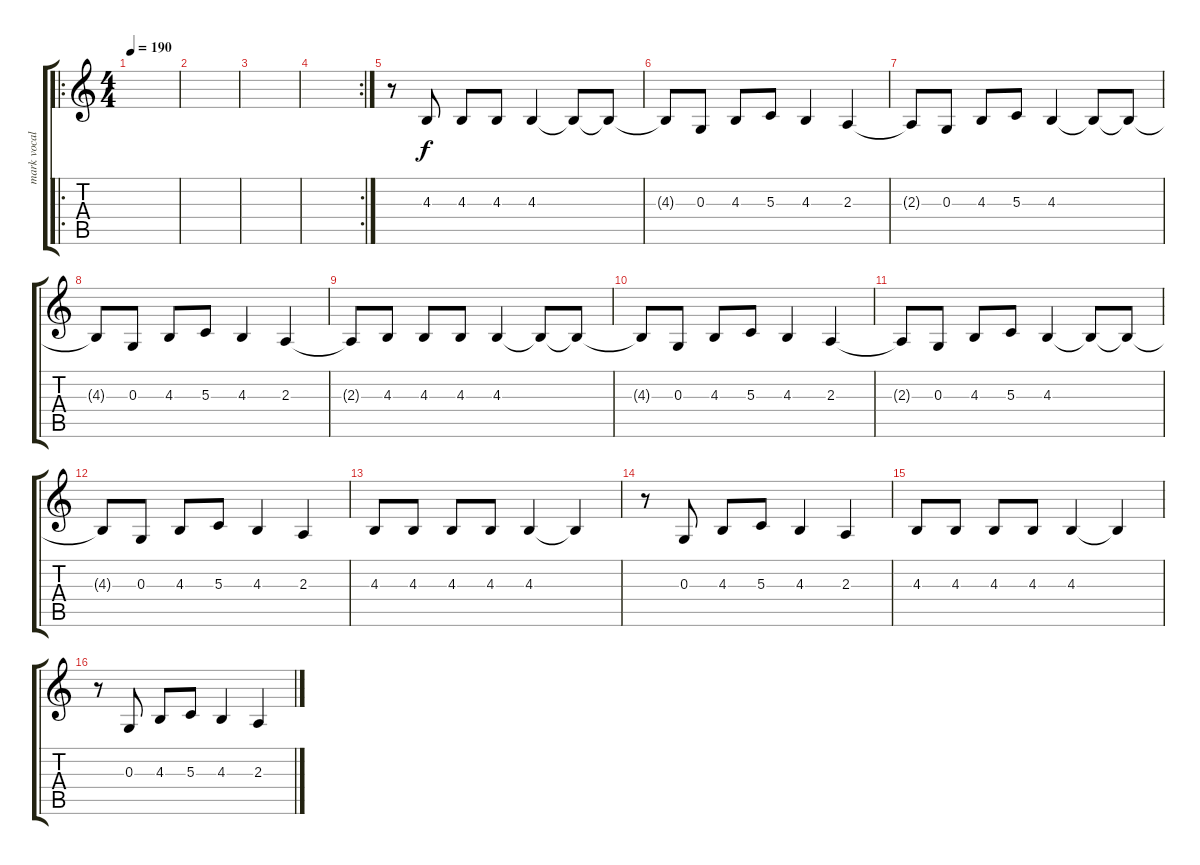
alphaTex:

\track ("mark vocal" "mark vocal") {instrument altosax}
\staff {score tabs}
\tuning (E4 B3 G3 D3 A2 E2) {hide}
\ro
\ts (4 4)
\tempo 190
\clef g2
\ks c
|
|
|
\rc 2
|
r.8 4.3.8 4.3.8 4.3.8 4.3.4 4.3{t}.8 4.3{t}.8 |
4.3{t}.8 0.3.8 4.3.8 5.3.8 4.3.4 2.3.4 |
2.3{t}.8 0.3.8 4.3.8 5.3.8 4.3.4 4.3{t}.8 4.3{t}.8 |
4.3{t}.8 0.3.8 4.3.8 5.3.8 4.3.4 2.3.4 |
2.3{t}.8 4.3.8 4.3.8 4.3.8 4.3.4 4.3{t}.8 4.3{t}.8 |
4.3{t}.8 0.3.8 4.3.8 5.3.8 4.3.4 2.3.4 |
2.3{t}.8 0.3.8 4.3.8 5.3.8 4.3.4 4.3{t}.8 4.3{t}.8 |
4.3{t}.8 0.3.8 4.3.8 5.3.8 4.3.4 2.3.4 |
4.3.8{volume 12} 4.3.8 4.3.8 4.3.8 4.3.4 4.3{t}.4 |
r.8 0.3.8 4.3.8 5.3.8 4.3.4 2.3.4 |
4.3.8 4.3.8 4.3.8 4.3.8 4.3.4 4.3{t}.4 |
r.8 0.3.8 4.3.8 5.3.8 4.3.4 2.3.4
